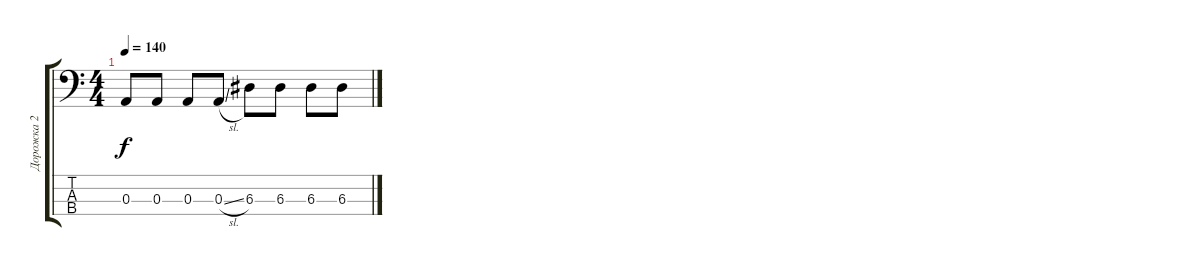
\track ("Дорожка 2" "Дорожка 2") {instrument synthbass1}
\staff {score tabs}
\tuning (G2 D2 A1 E1) {hide}
\ts (4 4)
\tempo 140
\clef f4
\ks c
0.3.8{dy f} 0.3.8 0.3.8 0.3{sl}.8 6.3.8 6.3.8 6.3.8 6.3.8
